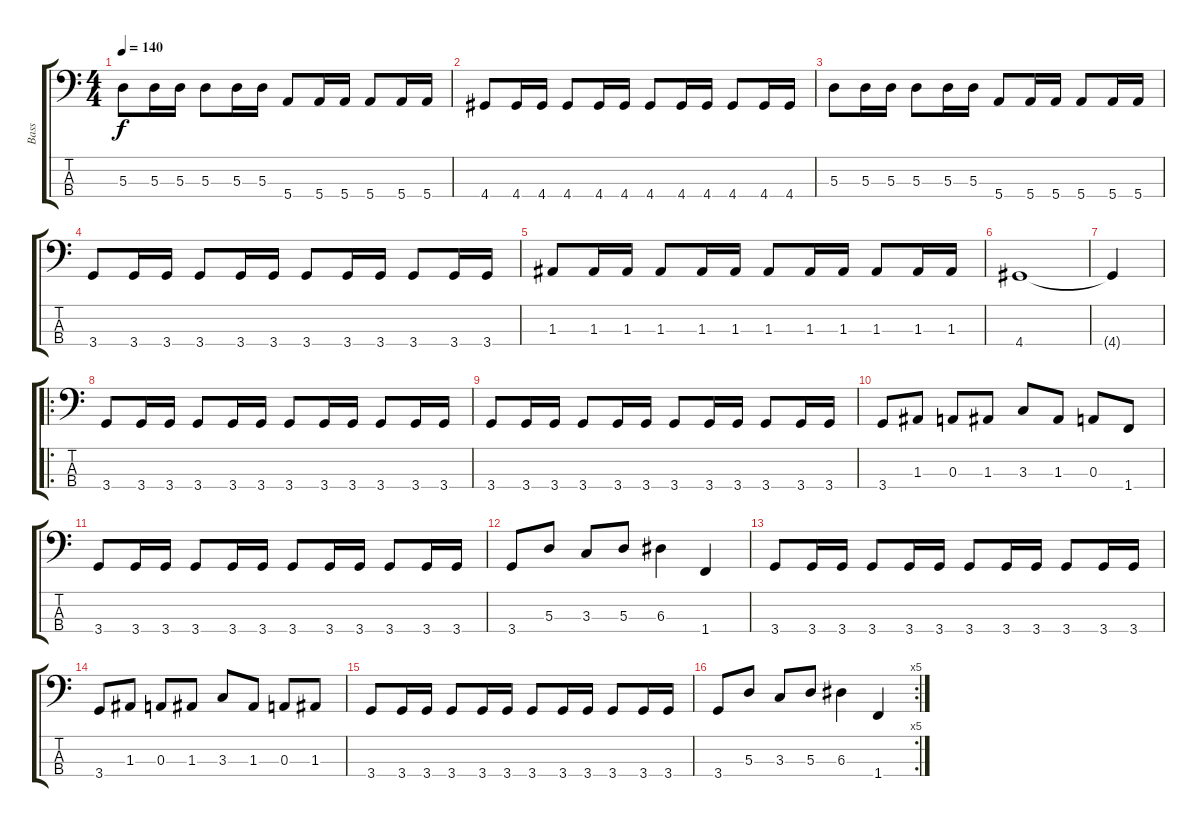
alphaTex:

\track ("Bass" "Bass") {instrument electricbasspick}
\staff {score tabs}
\tuning (G2 D2 A1 E1) {hide}
\ts (4 4)
\tempo 140
\clef f4
\ks c
5.3.8{dy f} 5.3.16 5.3.16 5.3.8 5.3.16 5.3.16 5.4.8 5.4.16 5.4.16 5.4.8 5.4.16 5.4.16 |
4.4.8 4.4.16 4.4.16 4.4.8 4.4.16 4.4.16 4.4.8 4.4.16 4.4.16 4.4.8 4.4.16 4.4.16 |
5.3.8 5.3.16 5.3.16 5.3.8 5.3.16 5.3.16 5.4.8 5.4.16 5.4.16 5.4.8 5.4.16 5.4.16 |
3.4.8 3.4.16 3.4.16 3.4.8 3.4.16 3.4.16 3.4.8 3.4.16 3.4.16 3.4.8 3.4.16 3.4.16 |
1.3.8 1.3.16 1.3.16 1.3.8 1.3.16 1.3.16 1.3.8 1.3.16 1.3.16 1.3.8 1.3.16 1.3.16 |
4.4.1 |
4.4{t}.4 |
\ro
3.4.8 3.4.16 3.4.16 3.4.8 3.4.16 3.4.16 3.4.8 3.4.16 3.4.16 3.4.8 3.4.16 3.4.16 |
3.4.8 3.4.16 3.4.16 3.4.8 3.4.16 3.4.16 3.4.8 3.4.16 3.4.16 3.4.8 3.4.16 3.4.16 |
3.4.8 1.3.8 0.3.8 1.3.8 3.3.8 1.3.8 0.3.8 1.4.8 |
3.4.8 3.4.16 3.4.16 3.4.8 3.4.16 3.4.16 3.4.8 3.4.16 3.4.16 3.4.8 3.4.16 3.4.16 |
3.4.8 5.3.8 3.3.8 5.3.8 6.3.4 1.4.4 |
3.4.8 3.4.16 3.4.16 3.4.8 3.4.16 3.4.16 3.4.8 3.4.16 3.4.16 3.4.8 3.4.16 3.4.16 |
3.4.8 1.3.8 0.3.8 1.3.8 3.3.8 1.3.8 0.3.8 1.3.8 |
3.4.8 3.4.16 3.4.16 3.4.8 3.4.16 3.4.16 3.4.8 3.4.16 3.4.16 3.4.8 3.4.16 3.4.16 |
\rc 5
3.4.8 5.3.8 3.3.8 5.3.8 6.3.4 1.4.4
